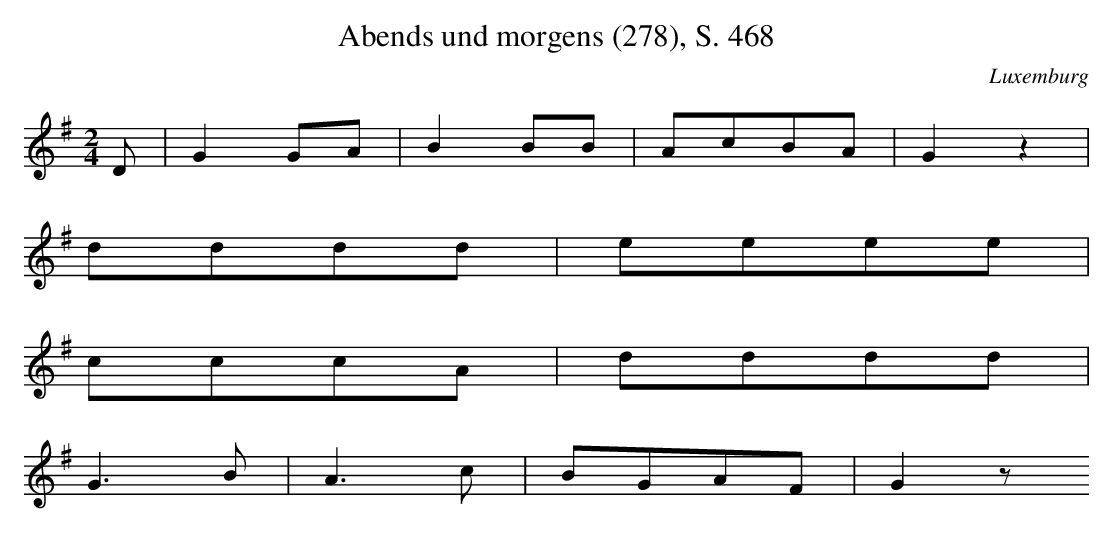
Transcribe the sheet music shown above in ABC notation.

X:1
T: Abends und morgens (278), S. 468
O: Luxemburg
M: 2/4
L: 1/8
K: G
D | G2GA | B2BB | AcBA | G2z2 |
dddd | eeee |
cccA | dddd |
G3B | A3c | BGAF | G2z
